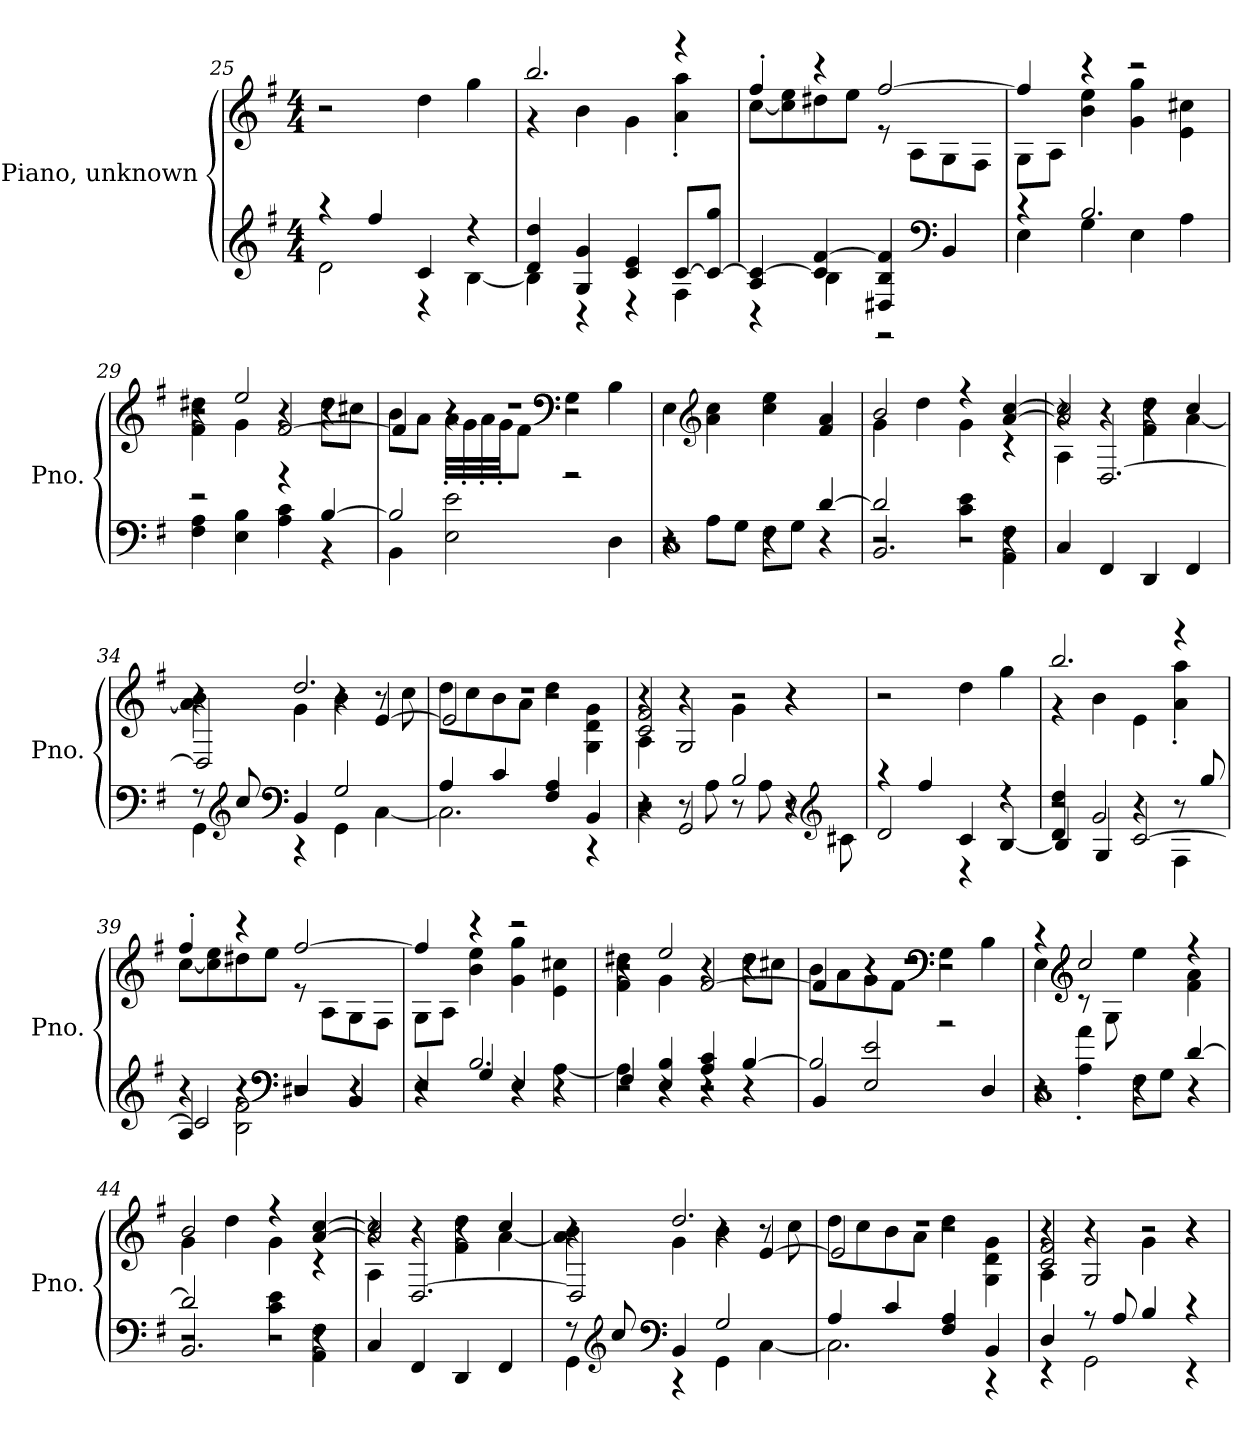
**kern	**kern
*part1	*part1
*staff2	*staff1
*I"Piano, unknown	*
*I'Pno.	*
*clefG2	*clefG2
*k[f#]	*k[f#]
*M4/4	*M4/4
=25	=25
*^	*
4r	2d\	2r
4ff#/	.	.
4c/	4r	4dd\
4r	[4B\	4gg\
=26	=26	=26
*	*	*^
4d/ 4dd/	4B\]	2.bb/	4r
4G/ 4g/	4r	.	4b\
4c/ 4e/	4r	.	4g\
[8c/L	4F#\	4r	4a\' 4aa\'
8c/_ 8gg/J	.	.	.
=27	=27	=27	=27
4A/ 4c/_	4r	4ff#'/	[8cc\L
.	.	.	8cc\] 8ee\
4c/] [4f#/	4B\	4r	8dd#X\
.	.	.	8ee\J
4D#X/ 4B/ 4f#/]	2r	[2ff#/	8r
.	.	.	8A\L
*clefF4	*	*	*
4BB/	.	.	8G\
.	.	.	8F#\J
!!LO:LB:g=z	!!
=28	=28	=28	=28
4r	4E\	4ff#/]	8G\L
.	.	.	8A\J
2.B/	4G\	4r	4b\ 4ee\
.	4E\	2r	4g\ 4gg\
.	4A\	.	4e\ 4cc#X\
=29	=29	=29	=29
*	*	*	*^
2r	4F#\ 4A\	4r	4f#\ 4dd#X\	2r
.	4E\ 4B\	2ee/	4g\	.
4r	4A\ 4c\	.	4r	[2f#/
[4B/	4r	4r	8dd#\L	.
.	.	.	8cc#X\J	.
=30	=30	=30	=30	=30
2B/]	4BB\	1r	8b\L	4f#/]
.	.	.	8a\J	.
.	2E\ 2e\	.	32a'\LLL	4r
.	.	.	32g'\	.
.	.	.	32a'\	.
.	.	.	32g'\JJ	.
.	.	.	8f#\J	.
*	*	*clefF4	*	*
2r	.	.	4G\	2r
.	4D\	.	4B\	.
*	*	*v	*v	*v
=31	=31	=31
*	*^	*
2r	4r	1C	4E\
*	*	*	*clefG2
.	8A\L	.	4a\ 4cc\
.	8G\J	.	.
4r	8F#\L	.	4cc\ 4ee\
.	8G\J	.	.
[4d/	4r	.	4f#/ 4a/
=32	=32	=32	=32
*	*	*	*^
2d/]	2r	2.BB/	2b/	4g\
.	.	.	.	4dd\
2r	4c\ 4e\	.	4r	4g\
.	4AA\ 4F#\	4r	[4a/ [4cc/	4r
*v	*v	*v	*	*
!!LO:PB:g=z
=33	=33	=33
*	*	*^
4C/	2a/] 2cc/]	4A\	4r
4FF#/	.	4r	[2.D/
4DD/	4r	4f#\ 4dd\	.
4FF#/	4cc/	[4a\	.
=34	=34	=34	=34
*^	*	*	*
8r	4GG\	4r	4a\] 4b\	2D/]
*clefG2	*	*	*	*
8cc/	.	.	.	.
*clefF4	*	*	*	*
4BB/	4r	2.dd/	4g\	.
2G/	4GG\	.	4b\	4r
.	[4C\	.	8r	[4e/
.	.	.	8cc\	.
=35	=35	=35	=35	=35
4A/	2.C\]	1r	8dd\L	2e/]
.	.	.	8cc\	.
4c/	.	.	8b\	.
.	.	.	8a\J	.
4F#/ 4A/	.	.	4dd\	2r
4BB/	4r	.	4G\ 4d\ 4g\	.
=36	=36	=36	=36	=36
*	*^	*	*	*
2r	4D\	4r	2c/ 2f#/	4A\	4r
.	8r	2GG/	.	4r	2G/
.	8A\	.	.	.	.
2B/	8r	.	2r	4g\	.
.	8A\	.	.	.	.
.	8r	4r	.	4r	4r
*clefG2	*	*	*	*	*
.	8c#X\	.	.	.	.
*	*v	*v	*	*	*
*	*	*v	*v	*v
=37	=37	=37
4r	2d/	2r
4ff#/	.	.
4c/	4r	4dd\
4r	[4B/	4gg\
!!LO:LB:g=z
=38	=38	=38
*	*^	*^
4d/ 4dd/	2r	4B/]	2.bb/	4r
2g/	.	4G/	.	4b\
.	4r	[2c/	.	4e\
8r	4F#\	.	4r	4a\' 4aa\'
8gg/	.	.	.	.
=39	=39	=39	=39	=39
4A/	4r	2c/]	4ff#'/	[8cc\L
.	.	.	.	8cc\] 8ee\
4r	2B\ 2f#\	.	4r	8dd#X\
.	.	.	.	8ee\J
*clefF4	*	*	*	*
4D#X/	.	2r	[2ff#/	8r
.	.	.	.	8A\L
4BB/	4r	.	.	8G\
.	.	.	.	8F#\J
=40	=40	=40	=40	=40
4r	2r	4E/	4ff#/]	8G\L
.	.	.	.	8A\J
2.B/	.	4G/	4r	4b\ 4ee\
.	4r	4E/	2r	4g\ 4gg\
.	[4A\	4r	.	4e\ 4cc#X\
=41	=41	=41	=41	=41
*	*	*	*	*^
2r	4A\]	4F#/	4r	4f#\ 4dd#X\	2r
.	4r	4E/ 4B/	2ee/	4g\	.
4r	2r	4A/ 4c/	.	4r	[2f#/
[4B/	.	4r	4r	8dd#\L	.
.	.	.	.	8cc#X\J	.
*	*v	*v	*	*	*
=42	=42	=42	=42	=42
2B/]	4BB/	1r	8b\L	4f#/]
.	.	.	8a\	.
.	2E/ 2e/	.	8g\	4r
.	.	.	8f#\J	.
*	*	*clefF4	*	*
2r	.	.	4G\	2r
.	4D/	.	4B\	.
*	*	*	*v	*v
!!LO:LB:g=z
=43	=43	=43	=43
*	*^	*	*
2r	4r	1C	4r	4E\
*	*	*	*clefG2	*
.	4A\' 4a\'	.	2cc/	8r
.	.	.	.	8G\
4r	8F#\L	.	.	4ee\
.	8G\J	.	.	.
[4d/	4r	.	4r	4f#\ 4a\
=44	=44	=44	=44	=44
2d/]	2r	2.BB/	2b/	4g\
.	.	.	.	4dd\
2r	4c\ 4e\	.	4r	4g\
.	4AA\ 4F#\	4r	[4a/ [4cc/	4r
*v	*v	*v	*	*
=45	=45	=45
*	*	*^
4C/	2a/] 2cc/]	4A\	4r
4FF#/	.	4r	[2.D/
4DD/	4r	4f#\ 4dd\	.
4FF#/	4cc/	[4a\	.
=46	=46	=46	=46
*^	*	*	*
8r	4GG\	4r	4a\] 4b\	2D/]
*clefG2	*	*	*	*
8cc/	.	.	.	.
*clefF4	*	*	*	*
4BB/	4r	2.dd/	4g\	.
2G/	4GG\	.	4b\	4r
.	[4C\	.	8r	[4e/
.	.	.	8cc\	.
=47	=47	=47	=47	=47
4A/	2.C\]	1r	8dd\L	2e/]
.	.	.	8cc\	.
4c/	.	.	8b\	.
.	.	.	8a\J	.
4F#/ 4A/	.	.	4dd\	2r
4BB/	4r	.	4G\ 4d\ 4g\	.
=48	=48	=48	=48	=48
4D/	4r	2c/ 2f#/	4A\	4r
8r	2GG\	.	4r	2G/
8A/	.	.	.	.
4B/	.	2r	4g\	.
4r	4r	.	4r	4r
*v	*v	*	*	*
*	*v	*v	*v
=	=
*-	*-
